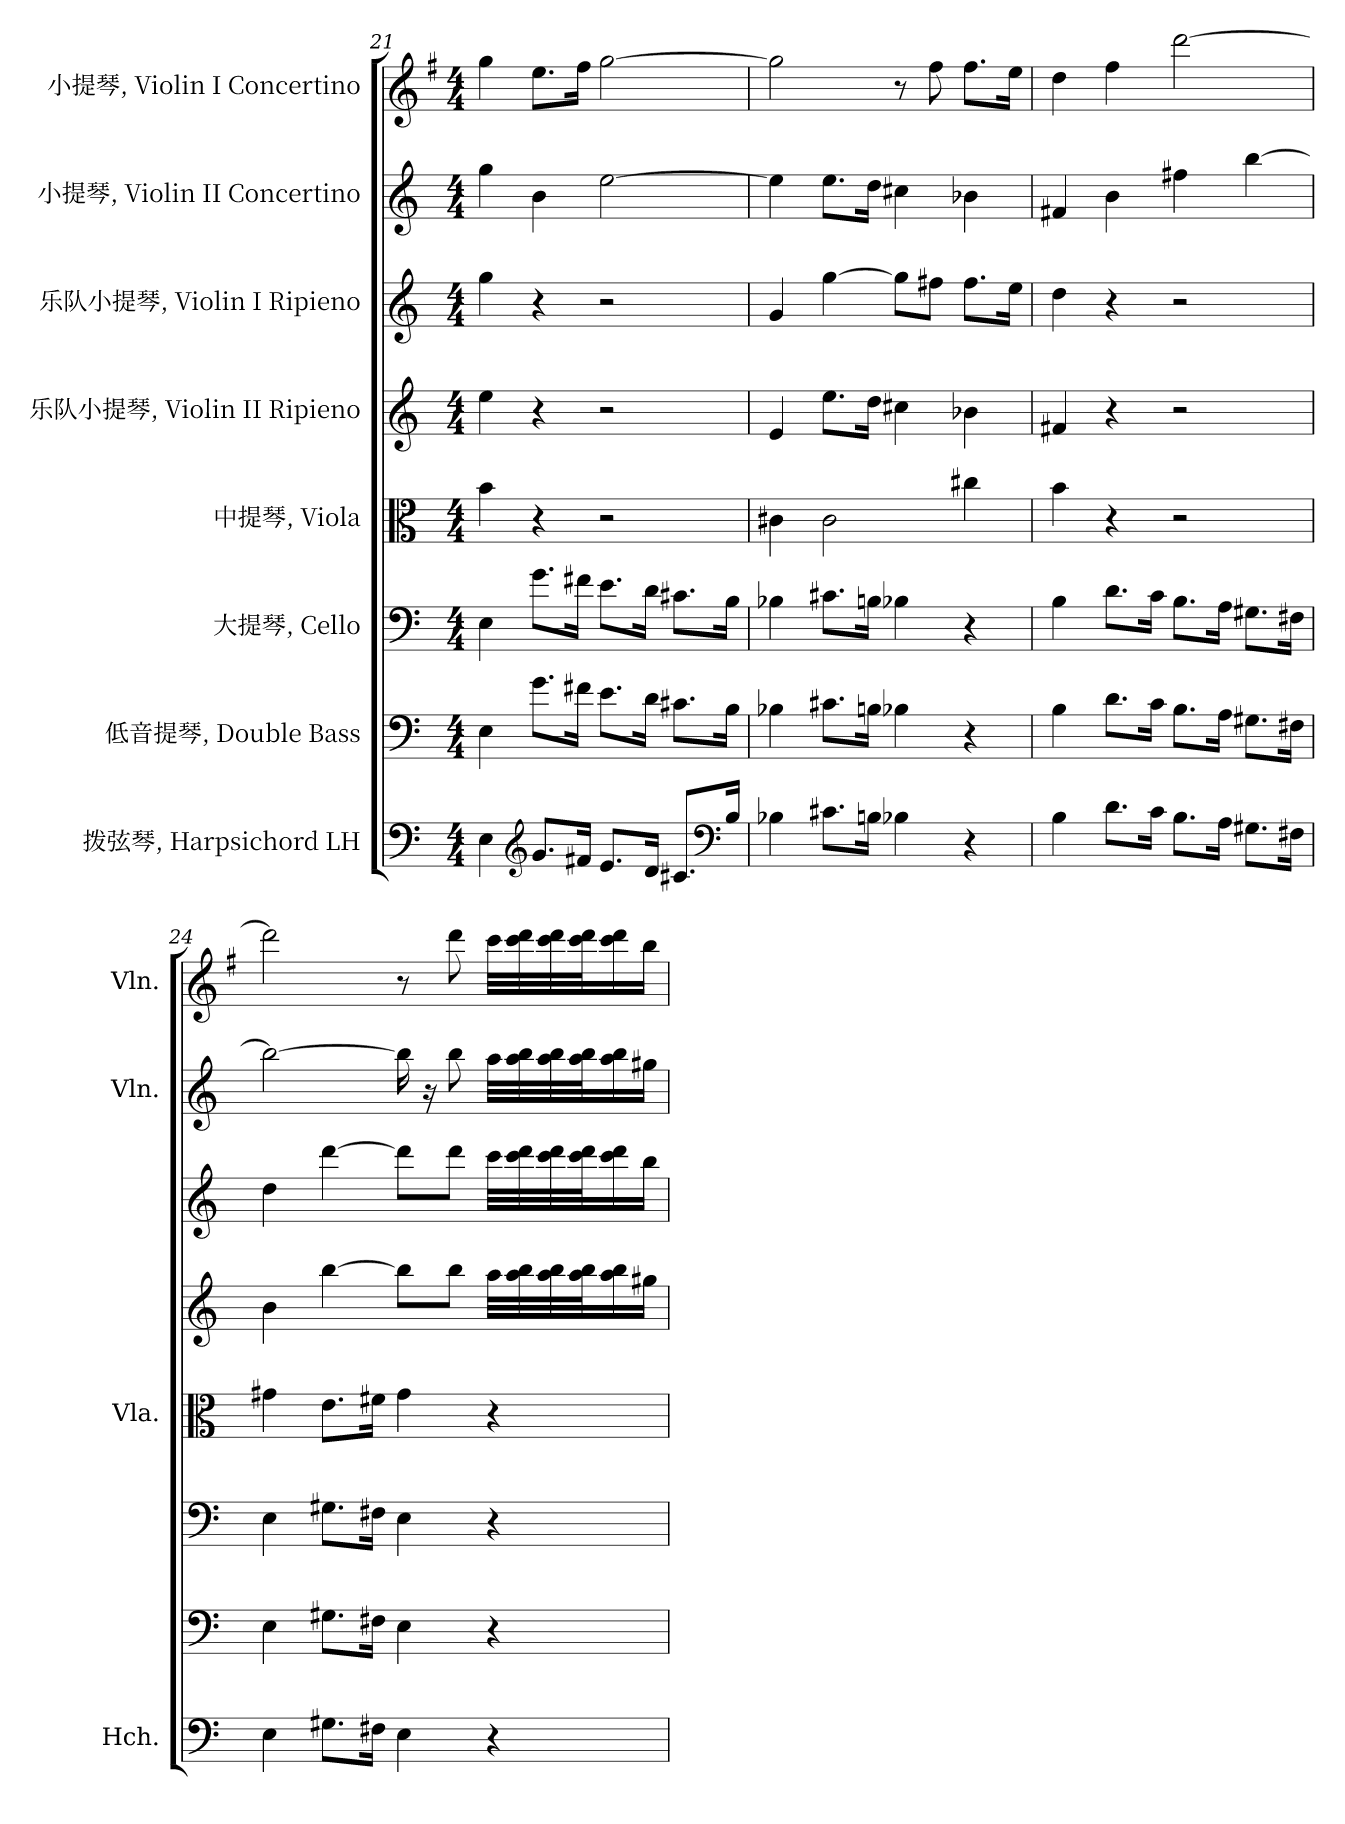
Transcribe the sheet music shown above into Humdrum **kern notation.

**kern	**kern	**kern	**kern	**kern	**kern	**kern	**kern
*part8	*part7	*part6	*part5	*part4	*part3	*part2	*part1
*staff8	*staff7	*staff6	*staff5	*staff4	*staff3	*staff2	*staff1
*I"拨弦琴, Harpsichord LH	*I"低音提琴, Double Bass	*I"大提琴, Cello	*I"中提琴, Viola	*I"乐队小提琴, Violin II Ripieno	*I"乐队小提琴, Violin I Ripieno	*I"小提琴, Violin II Concertino	*I"小提琴, Violin I Concertino
*I'Hch.	*	*	*I'Vla.	*	*	*I'Vln.	*I'Vln.
*clefF4	*clefF4	*clefF4	*clefC3	*clefG2	*clefG2	*clefG2	*clefG2
*	*ITrd7c12	*	*	*	*	*	*
*k[]	*k[]	*k[]	*k[]	*k[]	*k[]	*k[]	*k[f#]
*M4/4	*M4/4	*M4/4	*M4/4	*M4/4	*M4/4	*M4/4	*M4/4
=21	=21	=21	=21	=21	=21	=21	=21
4E\	4EE\	4E\	4b\	4ee\	4gg\	4gg\	4gg\
*clefG2	*	*	*	*	*	*	*
8.g/L	8.G\L	8.g\L	4r	4r	4r	4b\	8.ee\L
16f#X/Jk	16F#X\Jk	16f#X\Jk	.	.	.	.	16ff#\Jk
8.e/L	8.E\L	8.e\L	2r	2r	2r	[2ee\	[2gg\
16d/Jk	16D\Jk	16d\Jk	.	.	.	.	.
8.c#X/L	8.C#X\L	8.c#X\L	.	.	.	.	.
*clefF4	*	*	*	*	*	*	*
16B/Jk	16BB\Jk	16B\Jk	.	.	.	.	.
!!LO:PB:g=z
=22	=22	=22	=22	=22	=22	=22	=22
4B-X\	4BB-X\	4B-X\	4c#X\	4e/	4g/	4ee\]	2gg\]
8.c#X\L	8.C#X\L	8.c#X\L	2c#\	8.ee\L	[4gg\	8.ee\L	.
16Bn\Jk	16BBn\Jk	16Bn\Jk	.	16dd\Jk	.	16dd\Jk	.
4B-X\	4BB-X\	4B-X\	.	4cc#X\	8gg\L]	4cc#X\	8r
.	.	.	.	.	8ff#X\J	.	8ff#\
4r	4r	4r	4cc#X\	4b-X\	8.ff#\L	4b-X\	8.ff#\L
.	.	.	.	.	16ee\Jk	.	16ee\Jk
=23	=23	=23	=23	=23	=23	=23	=23
4B\	4BB\	4B\	4b\	4f#X/	4dd\	4f#X/	4dd\
8.d\L	8.D\L	8.d\L	4r	4r	4r	4b\	4ff#\
16c\Jk	16C\Jk	16c\Jk	.	.	.	.	.
8.B\L	8.BB\L	8.B\L	2r	2r	2r	4ff#X\	[2ddd\
16A\Jk	16AA\Jk	16A\Jk	.	.	.	.	.
8.G#X\L	8.GG#X\L	8.G#X\L	.	.	.	[4bb\	.
16F#X\Jk	16FF#X\Jk	16F#X\Jk	.	.	.	.	.
=24	=24	=24	=24	=24	=24	=24	=24
4E\	4EE\	4E\	4g#X\	4b\	4dd\	2bb\_	2ddd\]
8.G#X\L	8.GG#X\L	8.G#X\L	8.e\L	[4bb\	[4ddd\	.	.
16F#X\Jk	16FF#X\Jk	16F#X\Jk	16f#X\Jk	.	.	.	.
4E\	4EE\	4E\	4g#\	8bb\L]	8ddd\L]	16bb\]	8r
.	.	.	.	.	.	16r	.
.	.	.	.	8bb\J	8ddd\J	8bb\	8ddd\
4r	4r	4r	4r	32aa\LLL	32ccc\LLL	32aa\LLL	32ccc\LLL
.	.	.	.	32aa\ 32bb\	32ccc\ 32ddd\	32aa\ 32bb\	32ccc\ 32ddd\
.	.	.	.	32aa\ 32bb\	32ccc\ 32ddd\	32aa\ 32bb\	32ccc\ 32ddd\
.	.	.	.	32aa\ 32bb\J	32ccc\ 32ddd\J	32aa\ 32bb\J	32ccc\ 32ddd\J
.	.	.	.	16aa\ 16bb\	16ccc\ 16ddd\	16aa\ 16bb\	16ccc\ 16ddd\
.	.	.	.	16gg#X\JJ	16bb\JJ	16gg#X\JJ	16bb\JJ
=	=	=	=	=	=	=	=
*-	*-	*-	*-	*-	*-	*-	*-
